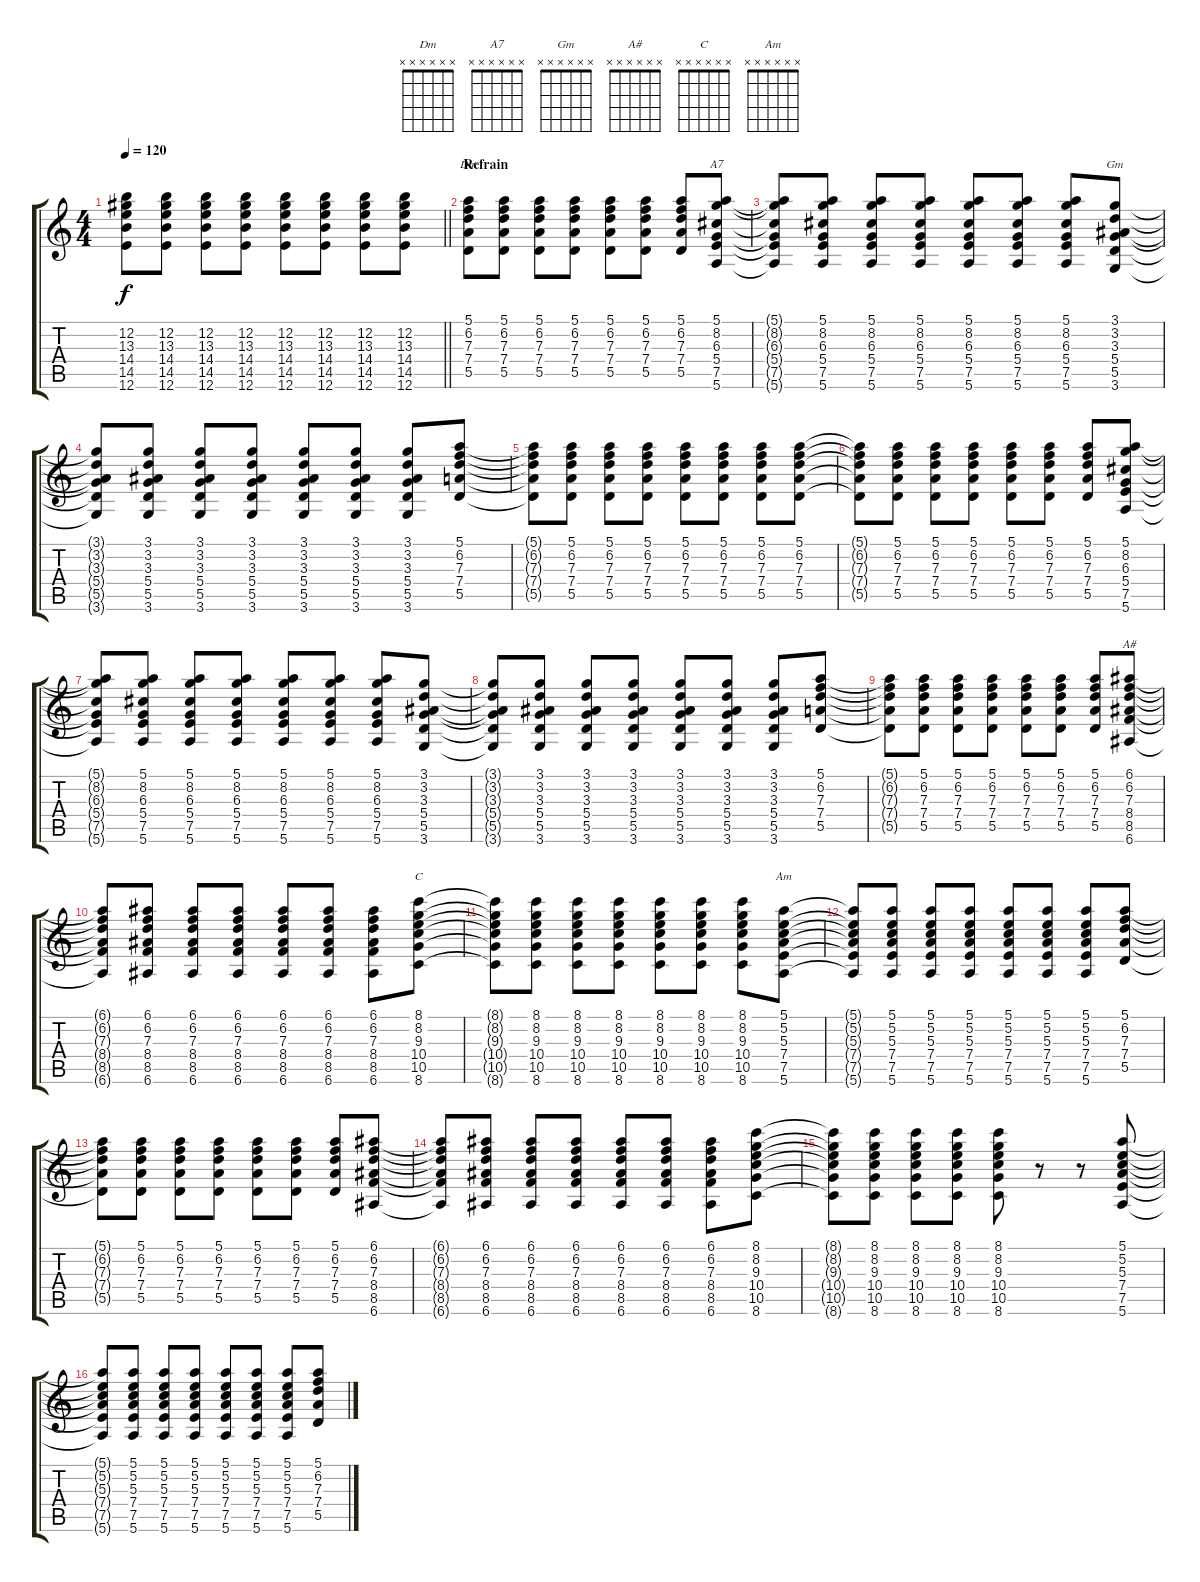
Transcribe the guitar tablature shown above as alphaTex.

\track "" {instrument acousticguitarsteel}
\staff {score tabs}
\tuning (E4 B3 G3 D3 A2 E2) {hide}
\chord ("Dm" x x x x x x)
\chord ("A7" x x x x x x)
\chord ("Gm" x x x x x x)
\chord ("A#" x x x x x x)
\chord ("C" x x x x x x)
\chord ("Am" x x x x x x)
\ts (4 4)
\tempo 120
\clef g2
\barLineRight lightlight
\ks c
(12.2 13.3 14.4 14.5 12.6).8{dy f} (12.2 13.3 14.4 14.5 12.6).8 (12.2 13.3 14.4 14.5 12.6).8 (12.2 13.3 14.4 14.5 12.6).8 (12.2 13.3 14.4 14.5 12.6).8 (12.2 13.3 14.4 14.5 12.6).8 (12.2 13.3 14.4 14.5 12.6).8 (12.2 13.3 14.4 14.5 12.6).8 |
\section ("" "Refrain")
(5.1 6.2 7.3 7.4 5.5).8{ch "Dm"} (5.1 6.2 7.3 7.4 5.5).8 (5.1 6.2 7.3 7.4 5.5).8 (5.1 6.2 7.3 7.4 5.5).8 (5.1 6.2 7.3 7.4 5.5).8 (5.1 6.2 7.3 7.4 5.5).8 (5.1 6.2 7.3 7.4 5.5).8 (5.1 8.2 6.3 5.4 7.5 5.6).8{ch "A7"} |
(5.1{t} 8.2{t} 6.3{t} 5.4{t} 7.5{t} 5.6{t}).8 (5.1 8.2 6.3 5.4 7.5 5.6).8 (5.1 8.2 6.3 5.4 7.5 5.6).8 (5.1 8.2 6.3 5.4 7.5 5.6).8 (5.1 8.2 6.3 5.4 7.5 5.6).8 (5.1 8.2 6.3 5.4 7.5 5.6).8 (5.1 8.2 6.3 5.4 7.5 5.6).8 (3.1 3.2 3.3 5.4 5.5 3.6).8{ch "Gm"} |
(3.1{t} 3.2{t} 3.3{t} 5.4{t} 5.5{t} 3.6{t}).8 (3.1 3.2 3.3 5.4 5.5 3.6).8 (3.1 3.2 3.3 5.4 5.5 3.6).8 (3.1 3.2 3.3 5.4 5.5 3.6).8 (3.1 3.2 3.3 5.4 5.5 3.6).8 (3.1 3.2 3.3 5.4 5.5 3.6).8 (3.1 3.2 3.3 5.4 5.5 3.6).8 (5.1 6.2 7.3 7.4 5.5).8 |
(5.1{t} 6.2{t} 7.3{t} 7.4{t} 5.5{t}).8 (5.1 6.2 7.3 7.4 5.5).8 (5.1 6.2 7.3 7.4 5.5).8 (5.1 6.2 7.3 7.4 5.5).8 (5.1 6.2 7.3 7.4 5.5).8 (5.1 6.2 7.3 7.4 5.5).8 (5.1 6.2 7.3 7.4 5.5).8 (5.1 6.2 7.3 7.4 5.5).8 |
(5.1{t} 6.2{t} 7.3{t} 7.4{t} 5.5{t}).8 (5.1 6.2 7.3 7.4 5.5).8 (5.1 6.2 7.3 7.4 5.5).8 (5.1 6.2 7.3 7.4 5.5).8 (5.1 6.2 7.3 7.4 5.5).8 (5.1 6.2 7.3 7.4 5.5).8 (5.1 6.2 7.3 7.4 5.5).8 (5.1 8.2 6.3 5.4 7.5 5.6).8 |
(5.1{t} 8.2{t} 6.3{t} 5.4{t} 7.5{t} 5.6{t}).8 (5.1 8.2 6.3 5.4 7.5 5.6).8 (5.1 8.2 6.3 5.4 7.5 5.6).8 (5.1 8.2 6.3 5.4 7.5 5.6).8 (5.1 8.2 6.3 5.4 7.5 5.6).8 (5.1 8.2 6.3 5.4 7.5 5.6).8 (5.1 8.2 6.3 5.4 7.5 5.6).8 (3.1 3.2 3.3 5.4 5.5 3.6).8 |
(3.1{t} 3.2{t} 3.3{t} 5.4{t} 5.5{t} 3.6{t}).8 (3.1 3.2 3.3 5.4 5.5 3.6).8 (3.1 3.2 3.3 5.4 5.5 3.6).8 (3.1 3.2 3.3 5.4 5.5 3.6).8 (3.1 3.2 3.3 5.4 5.5 3.6).8 (3.1 3.2 3.3 5.4 5.5 3.6).8 (3.1 3.2 3.3 5.4 5.5 3.6).8 (5.1 6.2 7.3 7.4 5.5).8 |
(5.1{t} 6.2{t} 7.3{t} 7.4{t} 5.5{t}).8 (5.1 6.2 7.3 7.4 5.5).8 (5.1 6.2 7.3 7.4 5.5).8 (5.1 6.2 7.3 7.4 5.5).8 (5.1 6.2 7.3 7.4 5.5).8 (5.1 6.2 7.3 7.4 5.5).8 (5.1 6.2 7.3 7.4 5.5).8 (6.1 6.2 7.3 8.4 8.5 6.6).8{ch "A#"} |
(6.1{t} 6.2{t} 7.3{t} 8.4{t} 8.5{t} 6.6{t}).8 (6.1 6.2 7.3 8.4 8.5 6.6).8 (6.1 6.2 7.3 8.4 8.5 6.6).8 (6.1 6.2 7.3 8.4 8.5 6.6).8 (6.1 6.2 7.3 8.4 8.5 6.6).8 (6.1 6.2 7.3 8.4 8.5 6.6).8 (6.1 6.2 7.3 8.4 8.5 6.6).8 (8.1 8.2 9.3 10.4 10.5 8.6).8{ch "C"} |
(8.1{t} 8.2{t} 9.3{t} 10.4{t} 10.5{t} 8.6{t}).8 (8.1 8.2 9.3 10.4 10.5 8.6).8 (8.1 8.2 9.3 10.4 10.5 8.6).8 (8.1 8.2 9.3 10.4 10.5 8.6).8 (8.1 8.2 9.3 10.4 10.5 8.6).8 (8.1 8.2 9.3 10.4 10.5 8.6).8 (8.1 8.2 9.3 10.4 10.5 8.6).8 (5.1 5.2 5.3 7.4 7.5 5.6).8{ch "Am"} |
(5.1{t} 5.2{t} 5.3{t} 7.4{t} 7.5{t} 5.6{t}).8 (5.1 5.2 5.3 7.4 7.5 5.6).8 (5.1 5.2 5.3 7.4 7.5 5.6).8 (5.1 5.2 5.3 7.4 7.5 5.6).8 (5.1 5.2 5.3 7.4 7.5 5.6).8 (5.1 5.2 5.3 7.4 7.5 5.6).8 (5.1 5.2 5.3 7.4 7.5 5.6).8 (5.1 6.2 7.3 7.4 5.5).8 |
(5.1{t} 6.2{t} 7.3{t} 7.4{t} 5.5{t}).8 (5.1 6.2 7.3 7.4 5.5).8 (5.1 6.2 7.3 7.4 5.5).8 (5.1 6.2 7.3 7.4 5.5).8 (5.1 6.2 7.3 7.4 5.5).8 (5.1 6.2 7.3 7.4 5.5).8 (5.1 6.2 7.3 7.4 5.5).8 (6.1 6.2 7.3 8.4 8.5 6.6).8 |
(6.1{t} 6.2{t} 7.3{t} 8.4{t} 8.5{t} 6.6{t}).8 (6.1 6.2 7.3 8.4 8.5 6.6).8 (6.1 6.2 7.3 8.4 8.5 6.6).8 (6.1 6.2 7.3 8.4 8.5 6.6).8 (6.1 6.2 7.3 8.4 8.5 6.6).8 (6.1 6.2 7.3 8.4 8.5 6.6).8 (6.1 6.2 7.3 8.4 8.5 6.6).8 (8.1 8.2 9.3 10.4 10.5 8.6).8 |
(8.1{t} 8.2{t} 9.3{t} 10.4{t} 10.5{t} 8.6{t}).8 (8.1 8.2 9.3 10.4 10.5 8.6).8 (8.1 8.2 9.3 10.4 10.5 8.6).8 (8.1 8.2 9.3 10.4 10.5 8.6).8 (8.1 8.2 9.3 10.4 10.5 8.6).8 r.8 r.8 (5.1 5.2 5.3 7.4 7.5 5.6).8 |
(5.1{t} 5.2{t} 5.3{t} 7.4{t} 7.5{t} 5.6{t}).8 (5.1 5.2 5.3 7.4 7.5 5.6).8 (5.1 5.2 5.3 7.4 7.5 5.6).8 (5.1 5.2 5.3 7.4 7.5 5.6).8 (5.1 5.2 5.3 7.4 7.5 5.6).8 (5.1 5.2 5.3 7.4 7.5 5.6).8 (5.1 5.2 5.3 7.4 7.5 5.6).8 (5.1 6.2 7.3 7.4 5.5).8
